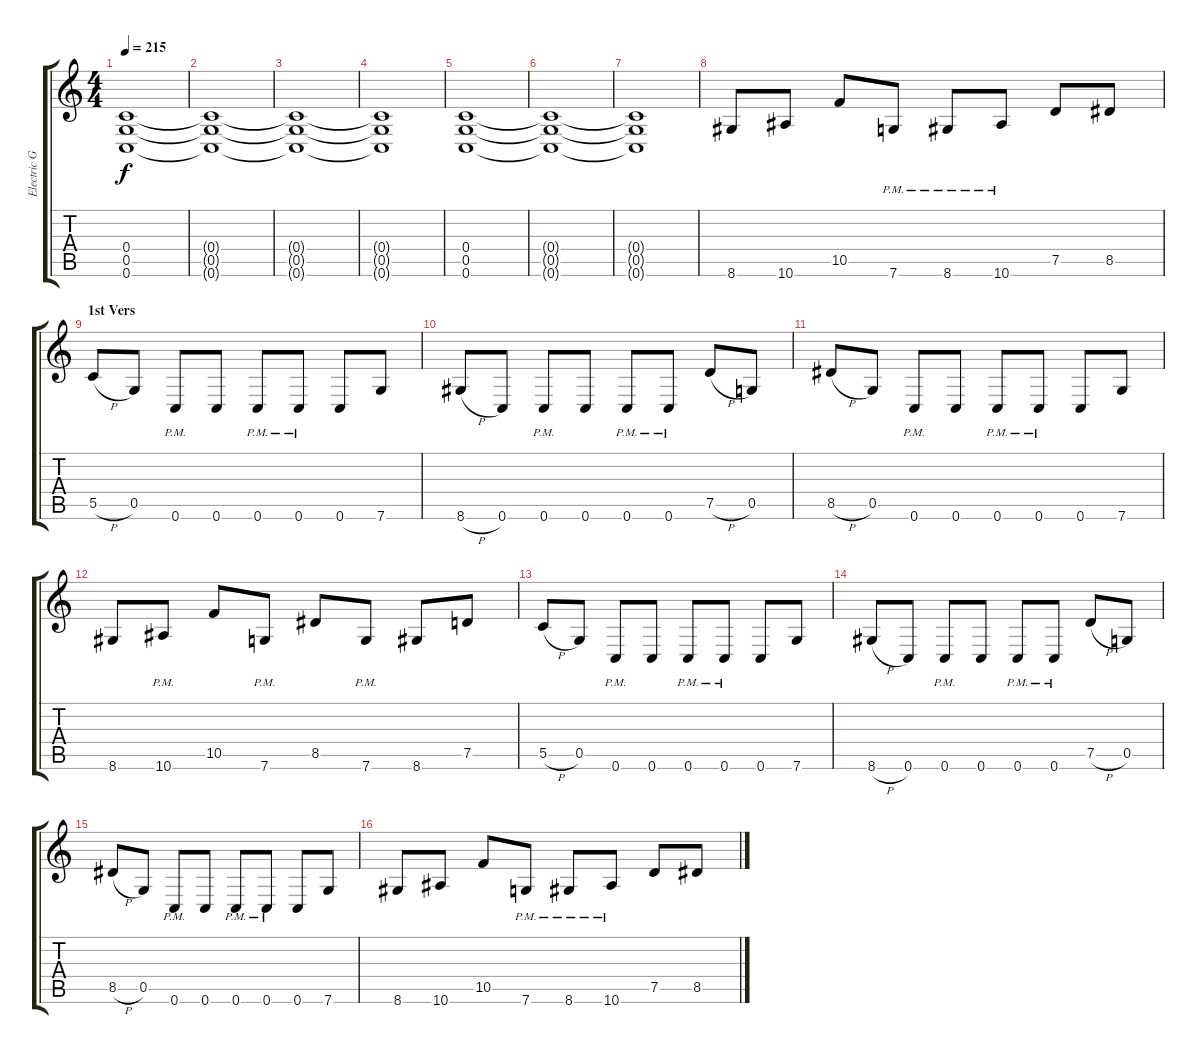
\track ("Electric Guitar" "Electric G") {instrument distortionguitar}
\staff {score tabs}
\tuning (D4 A3 F3 C3 G2 C2) {hide}
\ts (4 4)
\tempo 215
\clef g2
\ks c
(0.4 0.5 0.6).1{dy f} |
(0.4{t} 0.5{t} 0.6{t}).1 |
(0.4{t} 0.5{t} 0.6{t}).1 |
(0.4{t} 0.5{t} 0.6{t}).1 |
(0.4 0.5 0.6).1 |
(0.4{t} 0.5{t} 0.6{t}).1 |
(0.4{t} 0.5{t} 0.6{t}).1 |
8.6.8 10.6.8 10.5.8 7.6{pm}.8 8.6{pm}.8 10.6{pm}.8 7.5.8 8.5.8 |
\section ("" "1st Vers")
5.5{h}.8 0.5.8 0.6{pm}.8 0.6.8 0.6{pm}.8 0.6{pm}.8 0.6.8 7.6.8 |
8.6{h}.8 0.6.8 0.6{pm}.8 0.6.8 0.6{pm}.8 0.6{pm}.8 7.5{h}.8 0.5.8 |
8.5{h}.8 0.5.8 0.6{pm}.8 0.6.8 0.6{pm}.8 0.6{pm}.8 0.6.8 7.6.8 |
8.6.8 10.6{pm}.8 10.5.8 7.6{pm}.8 8.5.8 7.6{pm}.8 8.6.8 7.5.8 |
5.5{h}.8 0.5.8 0.6{pm}.8 0.6.8 0.6{pm}.8 0.6{pm}.8 0.6.8 7.6.8 |
8.6{h}.8 0.6.8 0.6{pm}.8 0.6.8 0.6{pm}.8 0.6{pm}.8 7.5{h}.8 0.5.8 |
8.5{h}.8 0.5.8 0.6{pm}.8 0.6.8 0.6{pm}.8 0.6{pm}.8 0.6.8 7.6.8 |
8.6.8 10.6.8 10.5.8 7.6{pm}.8 8.6{pm}.8 10.6{pm}.8 7.5.8 8.5.8
